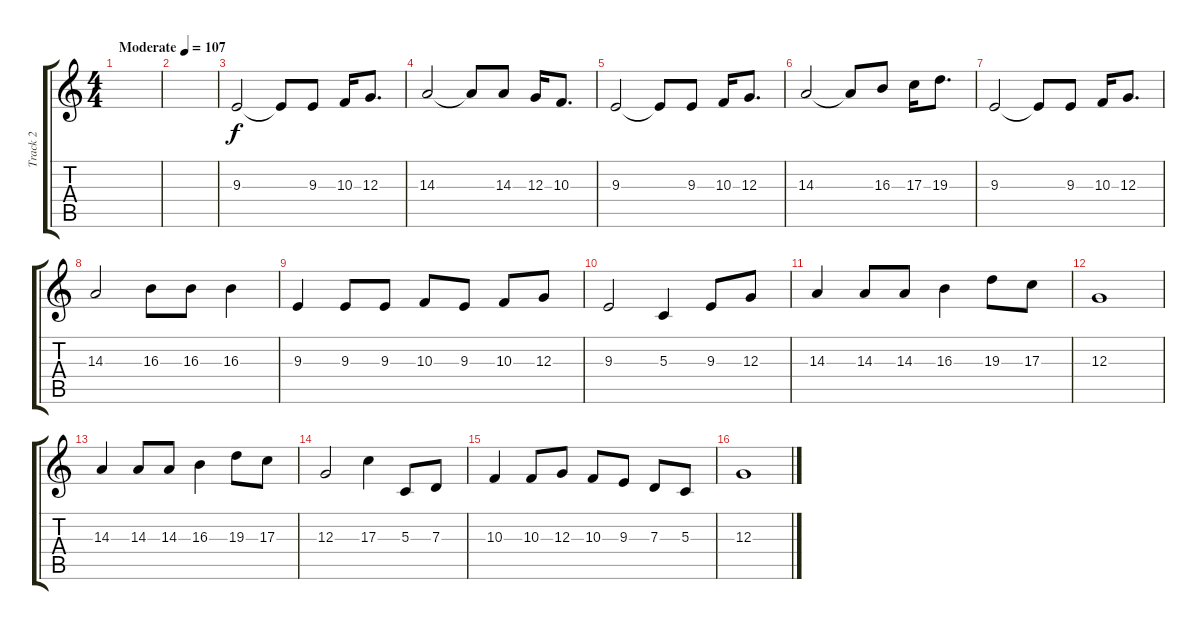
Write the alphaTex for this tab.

\track ("Track 2" "Track 2") {instrument acousticgrandpiano}
\staff {score tabs}
\tuning (E4 B3 G3 D3 A2 E2) {hide}
\ts (4 4)
\tempo (107 "Moderate")
\clef g2
\ks c
|
|
9.3.2 9.3{t}.8 9.3.8 10.3.16 12.3.8{d} |
14.3.2 14.3{t}.8 14.3.8 12.3.16 10.3.8{d} |
9.3.2 9.3{t}.8 9.3.8 10.3.16 12.3.8{d} |
14.3.2 14.3{t}.8 16.3.8 17.3.16 19.3.8{d} |
9.3.2 9.3{t}.8 9.3.8 10.3.16 12.3.8{d} |
14.3.2 16.3.8 16.3.8 16.3.4 |
9.3.4 9.3.8 9.3.8 10.3.8 9.3.8 10.3.8 12.3.8 |
9.3.2 5.3.4 9.3.8 12.3.8 |
14.3.4 14.3.8 14.3.8 16.3.4 19.3.8 17.3.8 |
12.3.1 |
14.3.4 14.3.8 14.3.8 16.3.4 19.3.8 17.3.8 |
12.3.2 17.3.4 5.3.8 7.3.8 |
10.3.4 10.3.8 12.3.8 10.3.8 9.3.8 7.3.8 5.3.8 |
12.3.1
